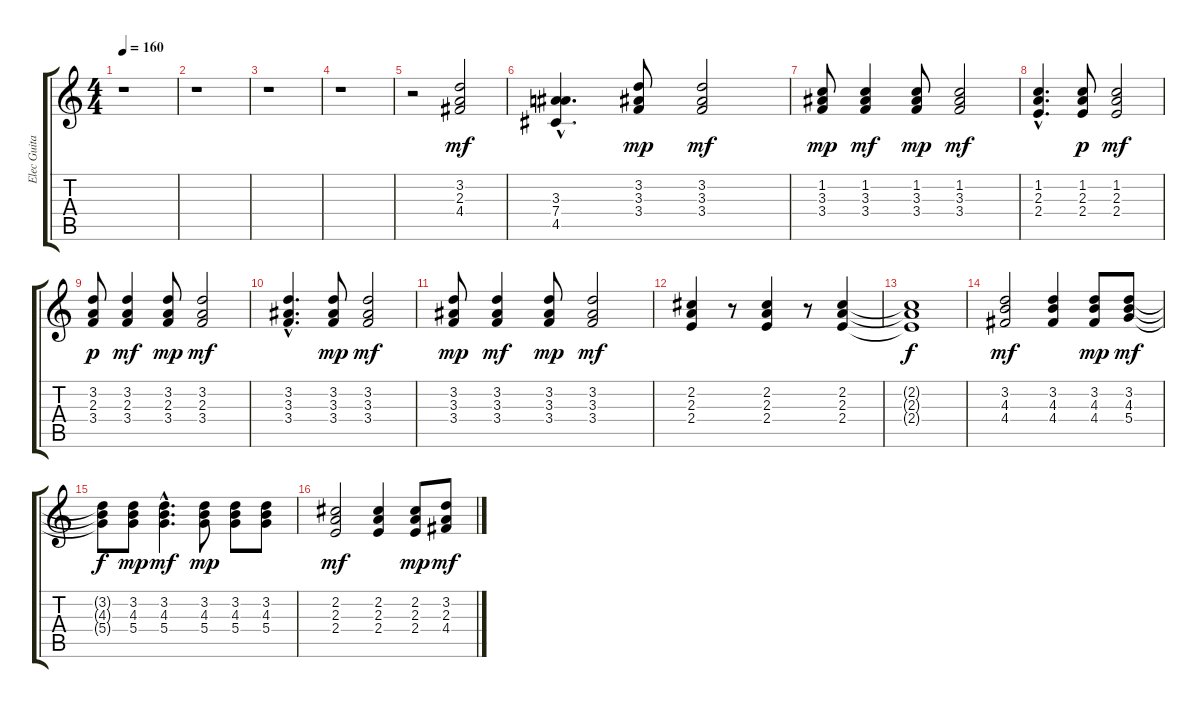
\track ("Elec Guitar" "Elec Guita") {instrument distortionguitar}
\staff {score tabs}
\tuning (E4 B3 G3 D3 A2 E2) {hide}
\ts (4 4)
\tempo 160
\clef g2
\ks c
r.1{dy f} |
r.1 |
r.1 |
r.1 |
r.2 (3.2 2.3 4.4).2{dy mf} |
(3.3{hac} 7.4{hac} 4.5{hac}).4{d} (3.2 3.3 3.4).8{dy mp} (3.2 3.3 3.4).2{dy mf} |
(1.2 3.3 3.4).8{dy mp} (1.2 3.3 3.4).4{dy mf} (1.2 3.3 3.4).8{dy mp} (1.2 3.3 3.4).2{dy mf} |
(1.2{hac} 2.3{hac} 2.4{hac}).4{d} (1.2 2.3 2.4).8{dy p} (1.2 2.3 2.4).2{dy mf} |
(3.2 2.3 3.4).8{dy p} (3.2 2.3 3.4).4{dy mf} (3.2 2.3 3.4).8{dy mp} (3.2 2.3 3.4).2{dy mf} |
(3.2{hac} 3.3{hac} 3.4{hac}).4{d} (3.2 3.3 3.4).8{dy mp} (3.2 3.3 3.4).2{dy mf} |
(3.2 3.3 3.4).8{dy mp} (3.2 3.3 3.4).4{dy mf} (3.2 3.3 3.4).8{dy mp} (3.2 3.3 3.4).2{dy mf} |
(2.2 2.3 2.4).4 r.8 (2.2 2.3 2.4).4 r.8 (2.2 2.3 2.4).4 |
(2.2{t} 2.3{t} 2.4{t}).1{dy f} |
(3.2 4.3 4.4).2{dy mf} (3.2 4.3 4.4).4 (3.2 4.3 4.4).8{dy mp} (3.2 4.3 5.4).8{dy mf} |
(3.2{t} 4.3{t} 5.4{t}).8{dy f} (3.2 4.3 5.4).8{dy mp} (3.2{hac} 4.3{hac} 5.4{hac}).4{d dy mf} (3.2 4.3 5.4).8{dy mp} (3.2 4.3 5.4).8 (3.2 4.3 5.4).8 |
(2.2 2.3 2.4).2{dy mf} (2.2 2.3 2.4).4 (2.2 2.3 2.4).8{dy mp} (3.2 2.3 4.4).8{dy mf}
